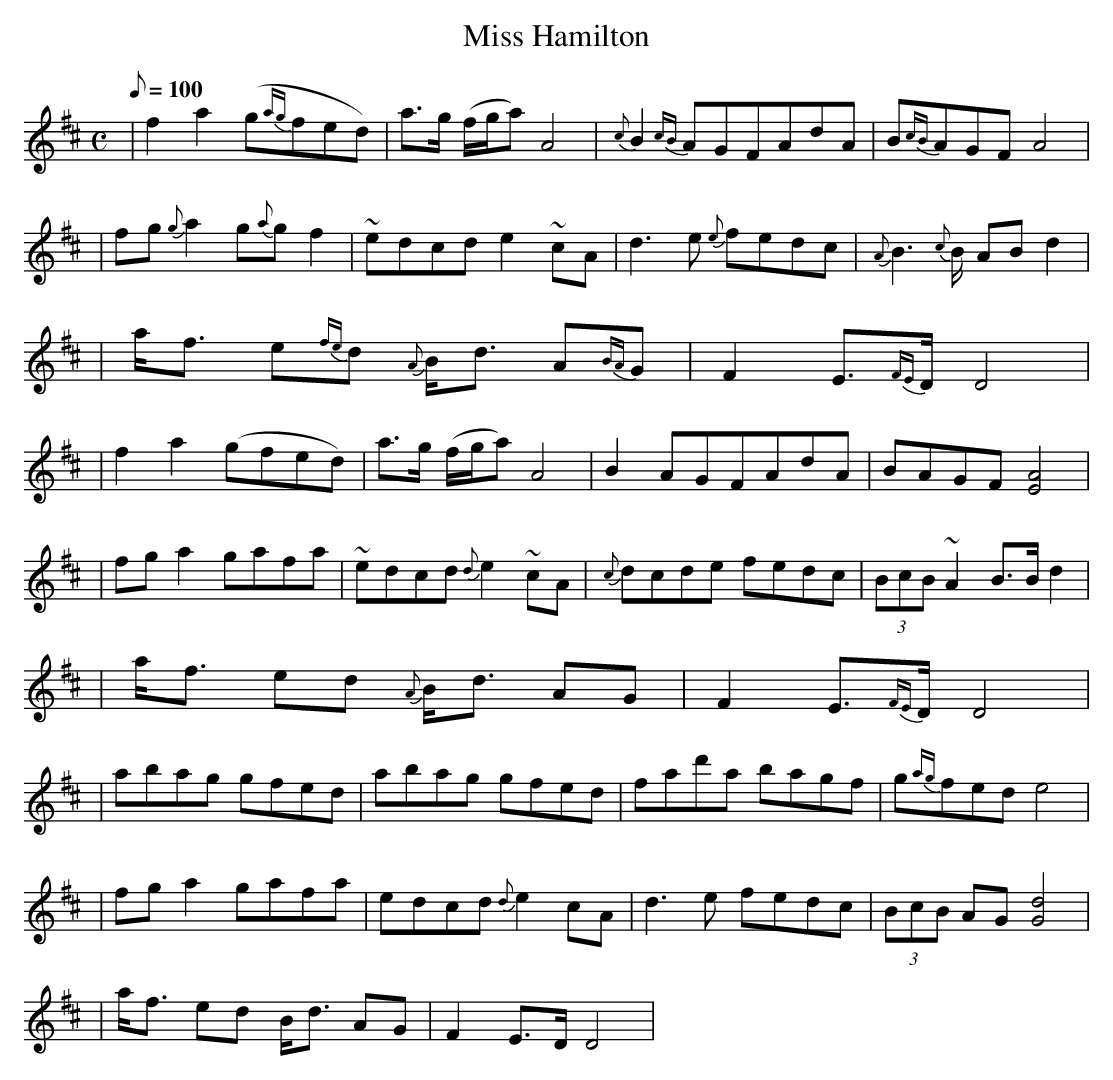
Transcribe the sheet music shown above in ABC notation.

X:1
T: Miss Hamilton
M: C
L: 1/8
K: D
Q:100
|f2 a2 (g{ag}fed) | a>g (f/g/a) A4| {c}B2 {cB}AGFAdA| B{cB}AGF A4|
|fg{g}a2 g{a}gf2 | ~edcd e2~cA | d3e {e}fedc| {A}B2>{c}B ABd2|
|a<f e{fe}d {A}B<d A{BA}G|F2 E>{FE}D D4 |
|f2 a2 (gfed) | a>g (f/g/a) A4| B2 AGFAdA| BAGF [A4E4]|
|fga2 gafa | ~edcd {d}e2~cA | {c}dcde fedc| (3BcB ~A2 B>Bd2|
|a<f ed {A}B<d AG|F2 E>{FE}D D4 |
|  abag gfed|abag gfed|fad'a bagf|g{ag}fed e4|
|fga2 gafa | edcd {d}e2cA | d3e fedc| (3BcB AG [G4d4]|
|a<f ed B<d AG|F2 E>D D4 |
